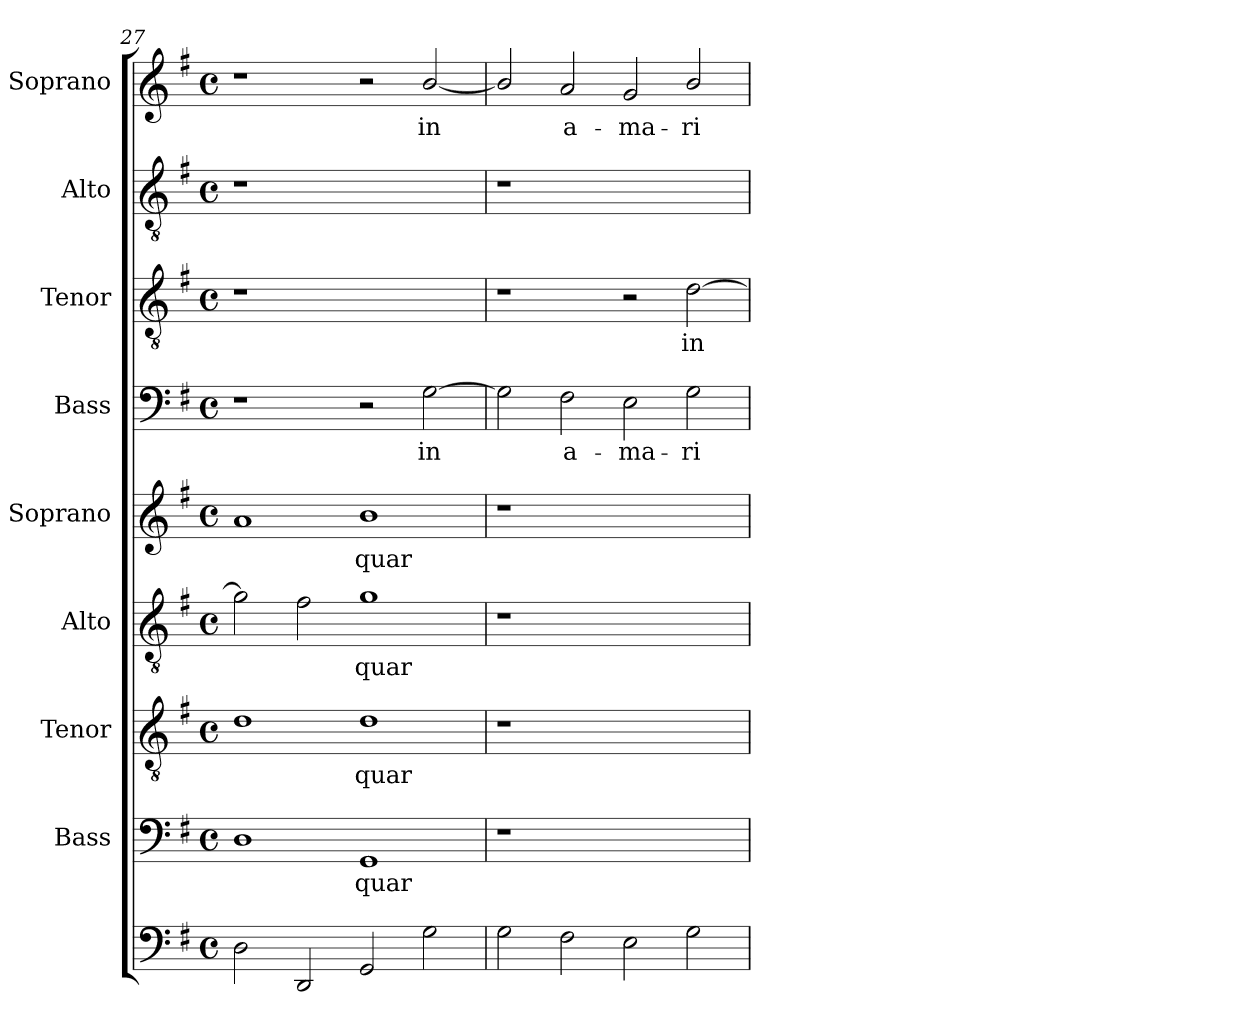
**kern	**kern	**text	**kern	**text	**kern	**text	**kern	**text	**kern	**text	**kern	**text	**kern	**kern	**text
*part9	*part8	*part8	*part7	*part7	*part6	*part6	*part5	*part5	*part4	*part4	*part3	*part3	*part2	*part1	*part1
*staff9	*staff8	*staff8	*staff7	*staff7	*staff6	*staff6	*staff5	*staff5	*staff4	*staff4	*staff3	*staff3	*staff2	*staff1	*staff1
*I""Violón y contrabajo"	*I"Bass	*	*I"Tenor	*	*I"Alto	*	*I"Soprano	*	*I"Bass	*	*I"Tenor	*	*I"Alto	*I"Soprano	*
*I'Cont.	*I'B.	*	*I'T.	*	*I'A.	*	*I'S.	*	*I'B.	*	*I'T.	*	*I'A.	*I'S.	*
*clefF4	*clefF4	*	*clefGv2	*	*clefGv2	*	*clefG2	*	*clefF4	*	*clefGv2	*	*clefGv2	*clefG2	*
*	*	*	*ITrd7c12	*	*ITrd7c12	*	*	*	*	*	*ITrd7c12	*	*ITrd7c12	*	*
*k[f#]	*k[f#]	*	*k[f#]	*	*k[f#]	*	*k[f#]	*	*k[f#]	*	*k[f#]	*	*k[f#]	*k[f#]	*
*G:	*G:	*	*G:	*	*G:	*	*G:	*	*G:	*	*G:	*	*G:	*G:	*
*M4/4	*M4/4	*	*M4/4	*	*M4/4	*	*M4/4	*	*M4/4	*	*M4/4	*	*M4/4	*M4/4	*
*met(c)	*met(c)	*	*met(c)	*	*met(c)	*	*met(c)	*	*met(c)	*	*met(c)	*	*met(c)	*met(c)	*
=27	=27	=27	=27	=27	=27	=27	=27	=27	=27	=27	=27	=27	=27	=27	=27
!	!	!	!	!	!	!	!	!	!	!	!LO:N:vis=1	!	!LO:N:vis=1	!	!
2Di\	1Di	.	1Di	.	2Gi\]	.	1ai	.	1r	.	1r	.	1r	1r	.
2DDi/	.	.	.	.	2F#i\	.	.	.	.	.	.	.	.	.	.
!	!	!LO:LY:b:color=#000000	!	!	!	!	!	!	!	!	!	!	!	!	!
!	!	!	!	!LO:LY:b:color=#000000	!	!	!	!	!	!	!	!	!	!	!
!	!	!	!	!	!	!LO:LY:b:color=#000000	!	!	!	!	!	!	!	!	!
!	!	!	!	!	!	!	!	!LO:LY:b:color=#000000	!	!	!	!	!	!	!
2GGi/	1GGi	-quar	1Di	-quar	1Gi	-quar	1bi	-quar	2r	.	1ryy	.	1ryy	2r	.
!	!	!	!	!	!	!	!	!	!	!LO:LY:b:color=#000000	!	!	!	!	!
!	!	!	!	!	!	!	!	!	!	!	!	!	!	!	!LO:LY:b:color=#000000
2Gi\	.	.	.	.	.	.	.	.	[2Gi\	in	.	.	.	[2bi/	in
!!LO:PB:g=z
=28	=28	=28	=28	=28	=28	=28	=28	=28	=28	=28	=28	=28	=28	=28	=28
!	!LO:N:vis=1	!	!LO:N:vis=1	!	!LO:N:vis=1	!	!LO:N:vis=1	!	!	!	!	!	!LO:N:vis=1	!	!
2Gi\	1r	.	1r	.	1r	.	1r	.	2Gi\]	.	1r	.	1r	2bi/]	.
!	!	!	!	!	!	!	!	!	!	!LO:LY:b:color=#000000	!	!	!	!	!
!	!	!	!	!	!	!	!	!	!	!	!	!	!	!	!LO:LY:b:color=#000000
2F#i\	.	.	.	.	.	.	.	.	2F#i\	a-	.	.	.	2ai/	a-
!	!	!	!	!	!	!	!	!	!	!LO:LY:b:color=#000000	!	!	!	!	!
!	!	!	!	!	!	!	!	!	!	!	!	!	!	!	!LO:LY:b:color=#000000
2Ei\	1ryy	.	1ryy	.	1ryy	.	1ryy	.	2Ei\	-ma-	2r	.	1ryy	2gi/	-ma-
!	!	!	!	!	!	!	!	!	!	!LO:LY:b:color=#000000	!	!	!	!	!
!	!	!	!	!	!	!	!	!	!	!	!	!LO:LY:b:color=#000000	!	!	!
!	!	!	!	!	!	!	!	!	!	!	!	!	!	!	!LO:LY:b:color=#000000
2Gi\	.	.	.	.	.	.	.	.	2Gi\	-ri-	[2Di\	in	.	2bi/	-ri-
=	=	=	=	=	=	=	=	=	=	=	=	=	=	=	=
*-	*-	*-	*-	*-	*-	*-	*-	*-	*-	*-	*-	*-	*-	*-	*-
